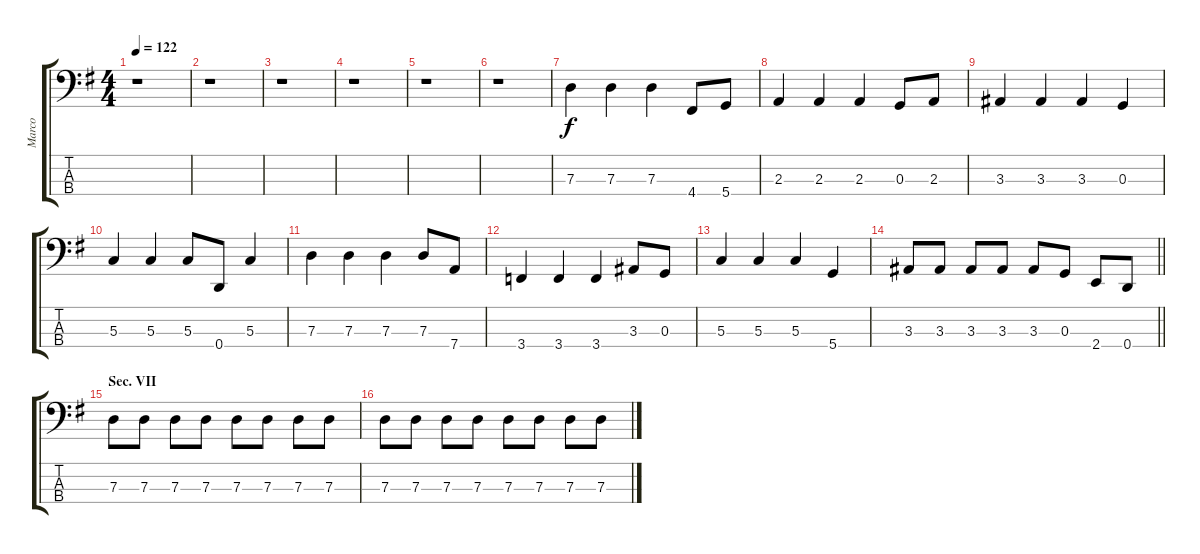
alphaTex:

\track ("Marco" "Marco") {instrument electricbassfinger}
\staff {score tabs}
\tuning (F2 C2 G1 D1) {hide}
\ts (4 4)
\tempo 122
\clef f4
\ks g
r.1{dy f} |
r.1 |
r.1 |
r.1 |
r.1 |
r.1 |
7.3.4 7.3.4 7.3.4 4.4.8 5.4.8 |
2.3.4 2.3.4 2.3.4 0.3.8 2.3.8 |
3.3.4 3.3.4 3.3.4 0.3.4 |
5.3.4 5.3.4 5.3.8 0.4.8 5.3.4 |
7.3.4 7.3.4 7.3.4 7.3.8 7.4.8 |
3.4.4 3.4.4 3.4.4 3.3.8 0.3.8 |
5.3.4 5.3.4 5.3.4 5.4.4 |
\barLineRight lightlight
3.3.8 3.3.8 3.3.8 3.3.8 3.3.8 0.3.8 2.4.8 0.4.8 |
\section ("" "Sec. VII")
7.3.8 7.3.8 7.3.8 7.3.8 7.3.8 7.3.8 7.3.8 7.3.8 |
7.3.8 7.3.8 7.3.8 7.3.8 7.3.8 7.3.8 7.3.8 7.3.8
